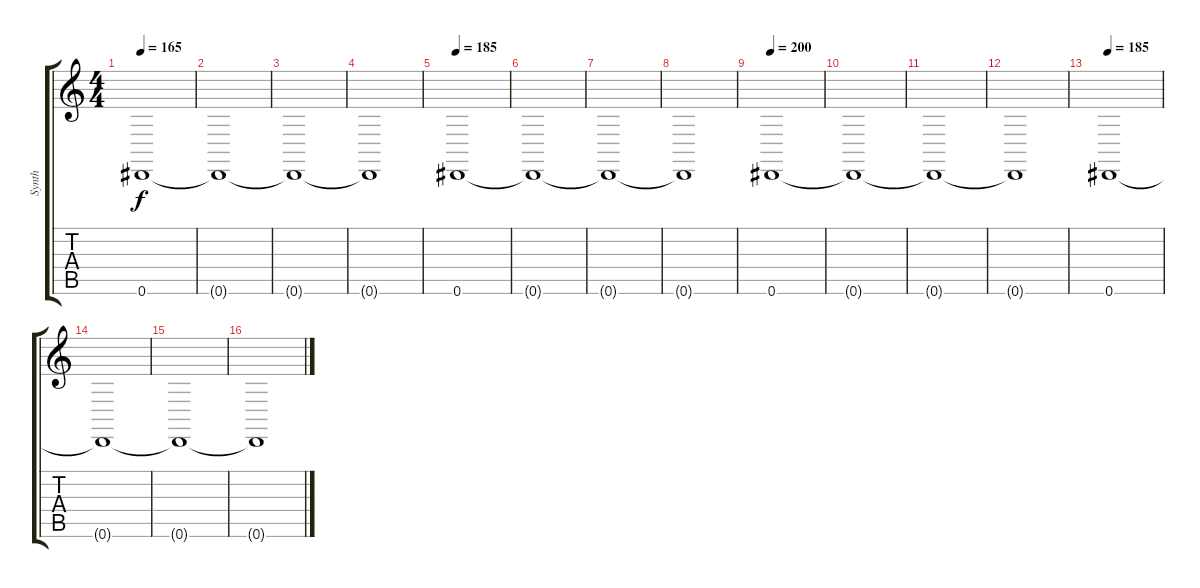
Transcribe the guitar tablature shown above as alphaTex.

\track ("Synth" "Synth") {instrument pad8sweep}
\staff {score tabs}
\tuning (E4 B3 G3 D3 A2 Eb2) {hide}
\ts (4 4)
\tempo 145
\tempo 165
\clef g2
\ks c
0.6.1{dy f} |
0.6{t}.1 |
0.6{t}.1 |
0.6{t}.1 |
\tempo 185
0.6.1 |
0.6{t}.1 |
0.6{t}.1 |
0.6{t}.1 |
\tempo 200
0.6.1 |
0.6{t}.1 |
0.6{t}.1 |
0.6{t}.1 |
\tempo 185
0.6.1 |
0.6{t}.1 |
0.6{t}.1 |
0.6{t}.1
